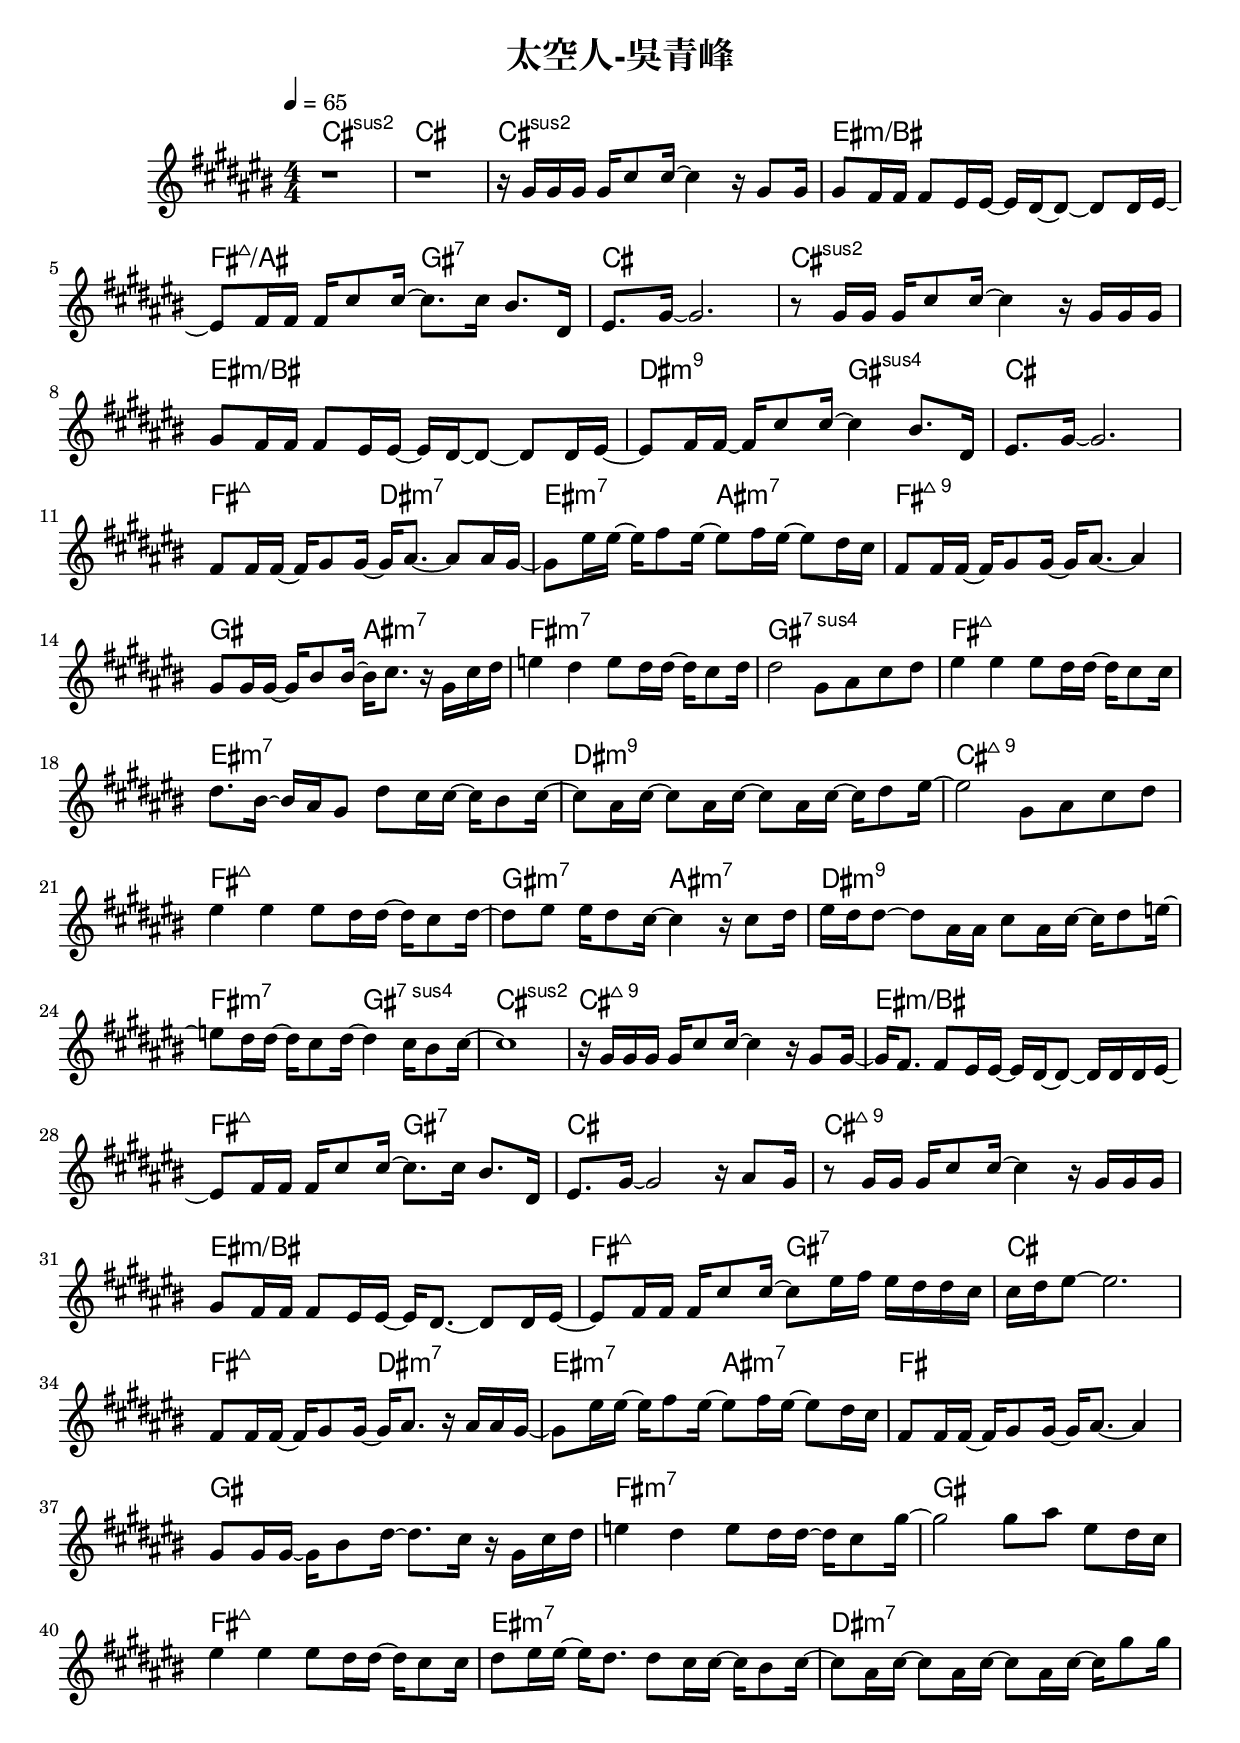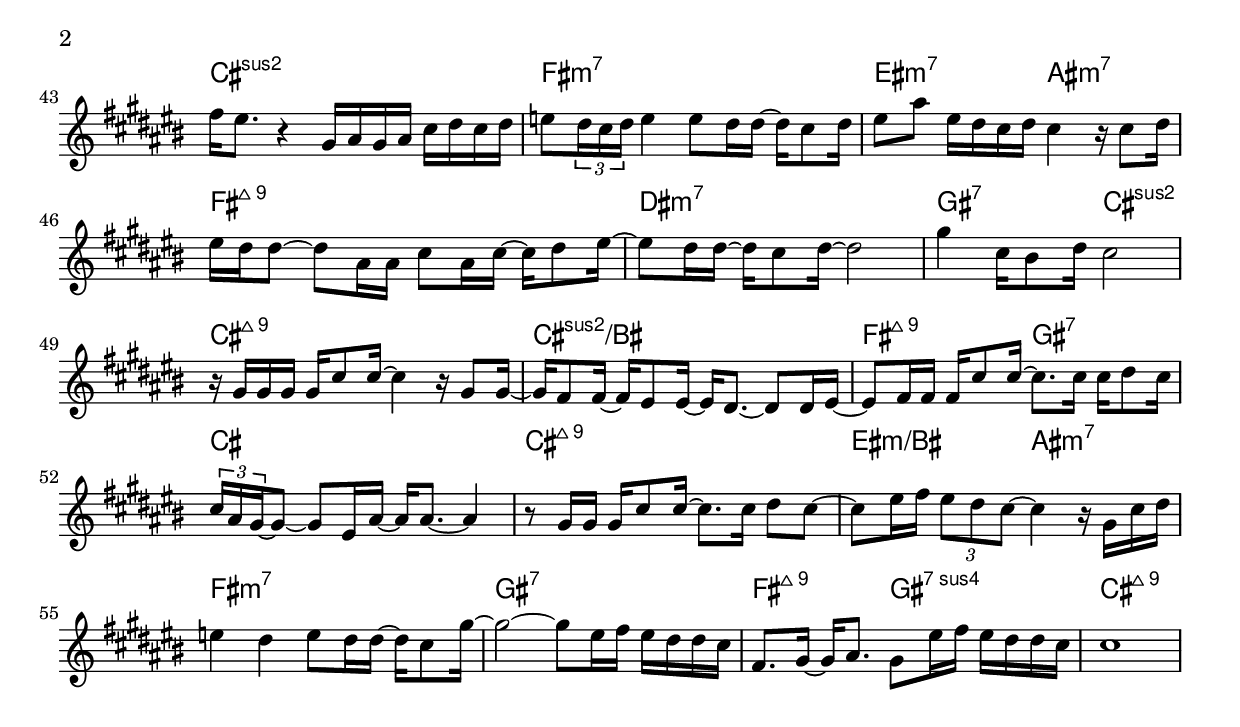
\header {
  title = "太空人-吳青峰"
  composer = ""
}

righthand = {\clef treble \key cis\major \numericTimeSignature \time 4/4 \tempo 4=65
  <<
  \relative cis''{
    %intro
    r1 | r |
    %verse1
    r16 gis gis gis gis cis8 cis16~ cis4 r16 gis8 gis16 |
    gis8 fis16 fis fis8 eis16 eis~ eis dis~ dis8~ dis dis16 eis~ |
    eis8 fis16 fis fis cis'8 cis16~ cis8. cis16 bis8. dis,16 |
    eis8. gis16~ gis2. |

    r8 gis16 gis gis cis8 cis16~ cis4 r16 gis gis gis |
    gis8 fis16 fis fis8 eis16 eis~ eis dis~ dis8~ dis dis16 eis~ |
    eis8 fis16 fis~ fis cis'8 cis16~ cis4 bis8. dis,16 |
    eis8. gis16~ gis2. |
    %pre-chorus 
    fis8 fis16 fis~ fis gis8 gis16~ gis16 ais8.~ ais8 ais16 gis~|
    gis8 eis'16 eis16~ eis16 fis8 eis16~ eis8 fis16 eis16~ eis8 dis16 cis |
    fis,8 fis16 fis~ fis gis8 gis16~ gis16 ais8.~ ais4 |
    gis8 gis16 gis~ gis bis8 bis16~ bis16 cis8. r16 gis cis dis |
    e4 dis e8 dis16 dis~ dis cis8 dis16 |
    dis2 gis,8 ais cis dis |
    %chorus1
    eis4 eis eis8 dis16 dis~ dis cis8 cis16 |
    dis8. bis16~ bis ais gis8 dis' cis16 cis~ cis bis8 cis16~ |
    cis8 ais16 cis~ cis8 ais16 cis~ cis8 ais16 cis~ cis16 dis8 eis16~|
    eis2 gis,8 ais cis dis |

    eis4 eis eis8 dis16 dis~ dis cis8 dis16~|
    dis8 eis eis16 dis8 cis16~ cis4 r16 cis8 dis16|
    eis dis dis8~ dis ais16 ais cis8 ais16 cis~ cis dis8 e16~|
    e8 dis16 dis~ dis cis8 dis16~ dis4 cis16 bis8 cis16~| cis1 |
    %verse2
    r16 gis gis gis gis cis8 cis16~ cis4 r16 gis8 gis16~ |
    gis16 fis8. fis8 eis16 eis~ eis dis~ dis8~ dis16 dis dis eis~ |
    eis8 fis16 fis fis cis'8 cis16~ cis8. cis16 bis8. dis,16 |
    eis8. gis16~ gis2 r16 ais8 gis16 |

    r8 gis16 gis gis cis8 cis16~ cis4 r16 gis gis gis |
    gis8 fis16 fis fis8 eis16 eis~ eis dis8.~ dis8 dis16 eis~|
    eis8 fis16 fis fis cis'8 cis16~ cis8 eis16 fis eis dis dis cis|
    cis dis eis8~ eis2.|
    %pre-chorus2
    fis,8 fis16 fis~ fis gis8 gis16~ gis ais8. r16 ais ais gis~|
    gis8 eis'16 eis~ eis fis8 eis16~ eis8 fis16 eis~ eis8 dis16 cis|
    fis,8 fis16 fis~ fis gis8 gis16~ gis ais8.~ ais4|
    gis8 gis16 gis~ gis bis8 dis16~ dis8. cis16 r gis cis dis|
    e4 dis e8 dis16 dis~ dis cis8 gis'16~ |
    gis2 gis8 ais eis dis16 cis |
    %chorus2
    eis4 eis eis8 dis16 dis~ dis cis8 cis16|
    dis8 eis16 eis~ eis dis8. dis8 cis16 cis~ cis bis8 cis16~|
    cis8 ais16 cis~ cis8 ais16 cis~ cis8 ais16 cis~ cis gis'8 gis16|
    fis eis8. r4 gis,16 ais gis ais cis dis cis dis|
    e8 \tuplet 3/2 8 {dis16 cis dis} e4 e8 dis16 dis~ dis cis8 dis16|
    eis8 ais eis16 dis cis dis cis4 r16 cis8 dis16|
    eis16 dis dis8~ dis ais16 ais cis8 ais16 cis~ cis dis8 eis16~|
    eis8 dis16 dis~ dis cis8 dis16~ dis2 |
    gis4 cis,16 bis8 dis16 cis2 |
    %verse3
    r16 gis gis gis gis cis8 cis16~ cis4 r16 gis8 gis16~ |
    gis fis8 fis16~ fis eis8 eis16~ eis dis8.~ dis8 dis16 eis~|
    eis8 fis16 fis fis cis'8 cis16~ cis8. cis16 cis dis8 cis16|
    \tuplet 3/2 8 {cis16 ais gis~} gis8~ gis eis16 ais~ ais ais8.~ ais4|

    r8 gis16 gis gis cis8 cis16~ cis8. cis16 dis8 cis~|
    cis eis16 fis \tuplet 3/2 4 {eis8 dis cis~} cis4 r16 gis cis dis|
    e4 dis e8 dis16 dis~ dis cis8 gis'16~|
    gis2~ gis8 eis16 fis eis dis dis cis|
    fis,8. gis16~ gis ais8. gis8 eis'16 fis eis dis dis cis|
    cis1 |
  
  }

  >>

}

lefthand = {}

chordsname = { \chordmode{
  %intro
  cis1:2 | cis |
  %verse1
  cis:2 | eis:m/bis | fis2:maj7/ais gis:7 | cis1 |
  cis:2 | eis:m/bis | dis2:m9 gis:1.4.5 | cis1 |
  %pre-chorus1
  fis2:maj7 dis:m7 | eis:m7 ais:m7 | fis1:maj9 | gis2 ais:m7 | fis1:m7 | gis:1.4.7 |
  %chorus1
  fis:maj7 | eis:m7 | dis:m9 | cis:maj9 |
  fis:maj7 | gis2:m7 ais:m7 | dis1:m9 | fis2:m7 gis:1.4.7 | cis1:2 |
  %verse2
  cis:maj9 | eis:m/bis | fis2:maj7 gis:7 | cis1 |
  cis:maj9 | eis:m/bis | fis2:maj7 gis:7 | cis1 |
  %pre-chorus2
  fis2:maj7 dis:m7 | eis:m7 ais:m7 | fis1 | gis | fis:m7 | gis1 |
  %chorus2
  fis:maj7 | eis:m7 | dis:m7 | cis:2 |
  fis:m7 | eis2:m7 ais:m7 | fis1:maj9 | dis:m7 | gis2:7 cis:2 |
  %verse3
  cis1:maj9 | cis:2/bis | fis2:maj9 gis:7 | cis1 |
  cis:maj9 | eis2:m/bis ais:m7 |
  fis1:m7 | gis:7 |
  fis2:maj9 gis:1.4.7 | cis1:maj9 |

  }}




\score {<<
  \new ChordNames {\chordsname}
  \new PianoStaff {
    \new Staff \righthand
    }>>

  \layout {}
  \midi {}
}